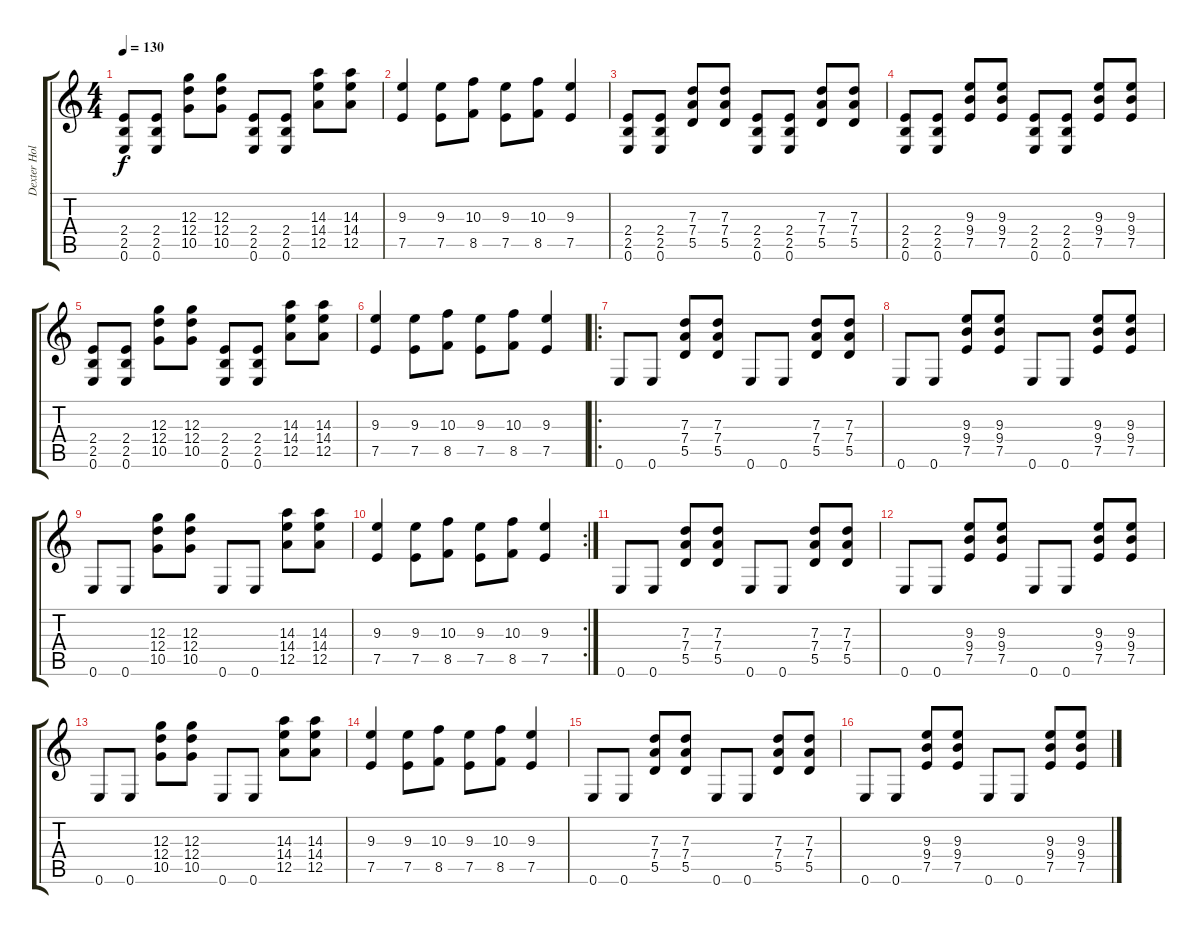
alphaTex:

\track ("Dexter Holland" "Dexter Hol") {instrument distortionguitar}
\staff {score tabs}
\tuning (E4 B3 G3 D3 A2 E2) {hide}
\ts (4 4)
\tempo 130
\clef g2
\ks c
(2.4 2.5 0.6).8{dy f} (2.4 2.5 0.6).8 (12.3 12.4 10.5).8 (12.3 12.4 10.5).8 (2.4 2.5 0.6).8 (2.4 2.5 0.6).8 (14.3 14.4 12.5).8 (14.3 14.4 12.5).8 |
(9.3 7.5).4 (9.3 7.5).8 (10.3 8.5).8 (9.3 7.5).8 (10.3 8.5).8 (9.3 7.5).4 |
(2.4 2.5 0.6).8 (2.4 2.5 0.6).8 (7.3 7.4 5.5).8 (7.3 7.4 5.5).8 (2.4 2.5 0.6).8 (2.4 2.5 0.6).8 (7.3 7.4 5.5).8 (7.3 7.4 5.5).8 |
(2.4 2.5 0.6).8 (2.4 2.5 0.6).8 (9.3 9.4 7.5).8 (9.3 9.4 7.5).8 (2.4 2.5 0.6).8 (2.4 2.5 0.6).8 (9.3 9.4 7.5).8 (9.3 9.4 7.5).8 |
(2.4 2.5 0.6).8 (2.4 2.5 0.6).8 (12.3 12.4 10.5).8 (12.3 12.4 10.5).8 (2.4 2.5 0.6).8 (2.4 2.5 0.6).8 (14.3 14.4 12.5).8 (14.3 14.4 12.5).8 |
(9.3 7.5).4 (9.3 7.5).8 (10.3 8.5).8 (9.3 7.5).8 (10.3 8.5).8 (9.3 7.5).4 |
\ro
0.6.8 0.6.8 (7.3 7.4 5.5).8 (7.3 7.4 5.5).8 0.6.8 0.6.8 (7.3 7.4 5.5).8 (7.3 7.4 5.5).8 |
0.6.8 0.6.8 (9.3 9.4 7.5).8 (9.3 9.4 7.5).8 0.6.8 0.6.8 (9.3 9.4 7.5).8 (9.3 9.4 7.5).8 |
0.6.8 0.6.8 (12.3 12.4 10.5).8 (12.3 12.4 10.5).8 0.6.8 0.6.8 (14.3 14.4 12.5).8 (14.3 14.4 12.5).8 |
\rc 2
(9.3 7.5).4 (9.3 7.5).8 (10.3 8.5).8 (9.3 7.5).8 (10.3 8.5).8 (9.3 7.5).4 |
0.6.8 0.6.8 (7.3 7.4 5.5).8 (7.3 7.4 5.5).8 0.6.8 0.6.8 (7.3 7.4 5.5).8 (7.3 7.4 5.5).8 |
0.6.8 0.6.8 (9.3 9.4 7.5).8 (9.3 9.4 7.5).8 0.6.8 0.6.8 (9.3 9.4 7.5).8 (9.3 9.4 7.5).8 |
0.6.8 0.6.8 (12.3 12.4 10.5).8 (12.3 12.4 10.5).8 0.6.8 0.6.8 (14.3 14.4 12.5).8 (14.3 14.4 12.5).8 |
(9.3 7.5).4 (9.3 7.5).8 (10.3 8.5).8 (9.3 7.5).8 (10.3 8.5).8 (9.3 7.5).4 |
0.6.8 0.6.8 (7.3 7.4 5.5).8 (7.3 7.4 5.5).8 0.6.8 0.6.8 (7.3 7.4 5.5).8 (7.3 7.4 5.5).8 |
0.6.8 0.6.8 (9.3 9.4 7.5).8 (9.3 9.4 7.5).8 0.6.8 0.6.8 (9.3 9.4 7.5).8 (9.3 9.4 7.5).8
